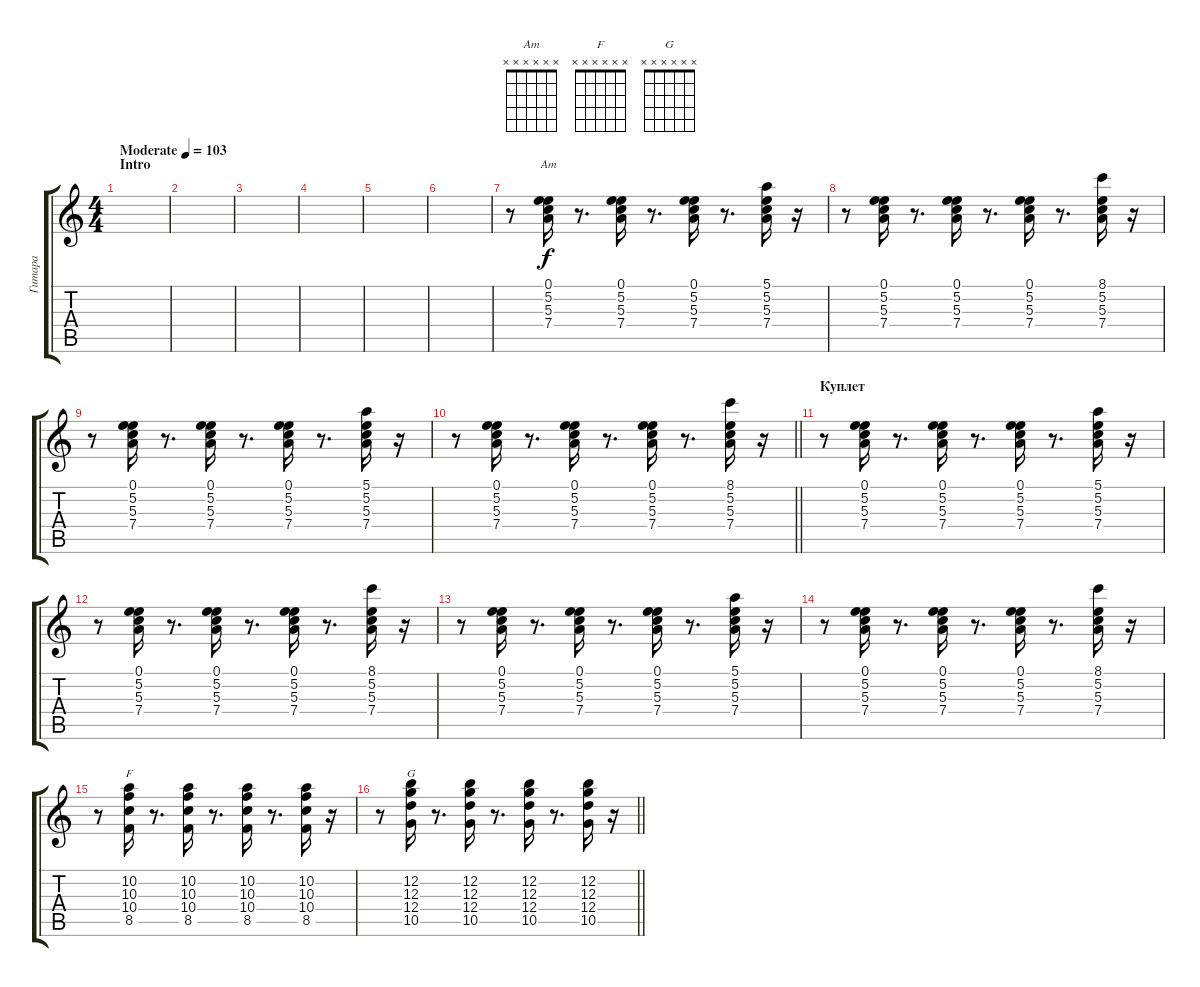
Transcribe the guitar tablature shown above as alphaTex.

\track ("Гитара" "Гитара") {instrument electricguitarjazz}
\staff {score tabs}
\tuning (E4 B3 G3 D3 A2 E2) {hide}
\chord ("Am" x x x x x x)
\chord ("F" x x x x x x)
\chord ("G" x x x x x x)
\ts (4 4)
\section ("" "Intro")
\tempo (103 "Moderate")
\clef g2
\ks c
|
|
|
|
|
|
r.8 (0.1 5.2 5.3 7.4).16{ch "Am"} r.8{d} (0.1 5.2 5.3 7.4).16 r.8{d} (0.1 5.2 5.3 7.4).16 r.8{d} (5.1 5.2 5.3 7.4).16 r.16 |
r.8 (0.1 5.2 5.3 7.4).16 r.8{d} (0.1 5.2 5.3 7.4).16 r.8{d} (0.1 5.2 5.3 7.4).16 r.8{d} (8.1 5.2 5.3 7.4).16 r.16 |
r.8 (0.1 5.2 5.3 7.4).16 r.8{d} (0.1 5.2 5.3 7.4).16 r.8{d} (0.1 5.2 5.3 7.4).16 r.8{d} (5.1 5.2 5.3 7.4).16 r.16 |
\barLineRight lightlight
r.8 (0.1 5.2 5.3 7.4).16 r.8{d} (0.1 5.2 5.3 7.4).16 r.8{d} (0.1 5.2 5.3 7.4).16 r.8{d} (8.1 5.2 5.3 7.4).16 r.16 |
\section ("" "Куплет")
r.8 (0.1 5.2 5.3 7.4).16 r.8{d} (0.1 5.2 5.3 7.4).16 r.8{d} (0.1 5.2 5.3 7.4).16 r.8{d} (5.1 5.2 5.3 7.4).16 r.16 |
r.8 (0.1 5.2 5.3 7.4).16 r.8{d} (0.1 5.2 5.3 7.4).16 r.8{d} (0.1 5.2 5.3 7.4).16 r.8{d} (8.1 5.2 5.3 7.4).16 r.16 |
r.8 (0.1 5.2 5.3 7.4).16 r.8{d} (0.1 5.2 5.3 7.4).16 r.8{d} (0.1 5.2 5.3 7.4).16 r.8{d} (5.1 5.2 5.3 7.4).16 r.16 |
r.8 (0.1 5.2 5.3 7.4).16 r.8{d} (0.1 5.2 5.3 7.4).16 r.8{d} (0.1 5.2 5.3 7.4).16 r.8{d} (8.1 5.2 5.3 7.4).16 r.16 |
r.8 (10.2 10.3 10.4 8.5).16{ch "F"} r.8{d} (10.2 10.3 10.4 8.5).16 r.8{d} (10.2 10.3 10.4 8.5).16 r.8{d} (10.2 10.3 10.4 8.5).16 r.16 |
\barLineRight lightlight
r.8 (12.2 12.3 12.4 10.5).16{ch "G"} r.8{d} (12.2 12.3 12.4 10.5).16 r.8{d} (12.2 12.3 12.4 10.5).16 r.8{d} (12.2 12.3 12.4 10.5).16 r.16
